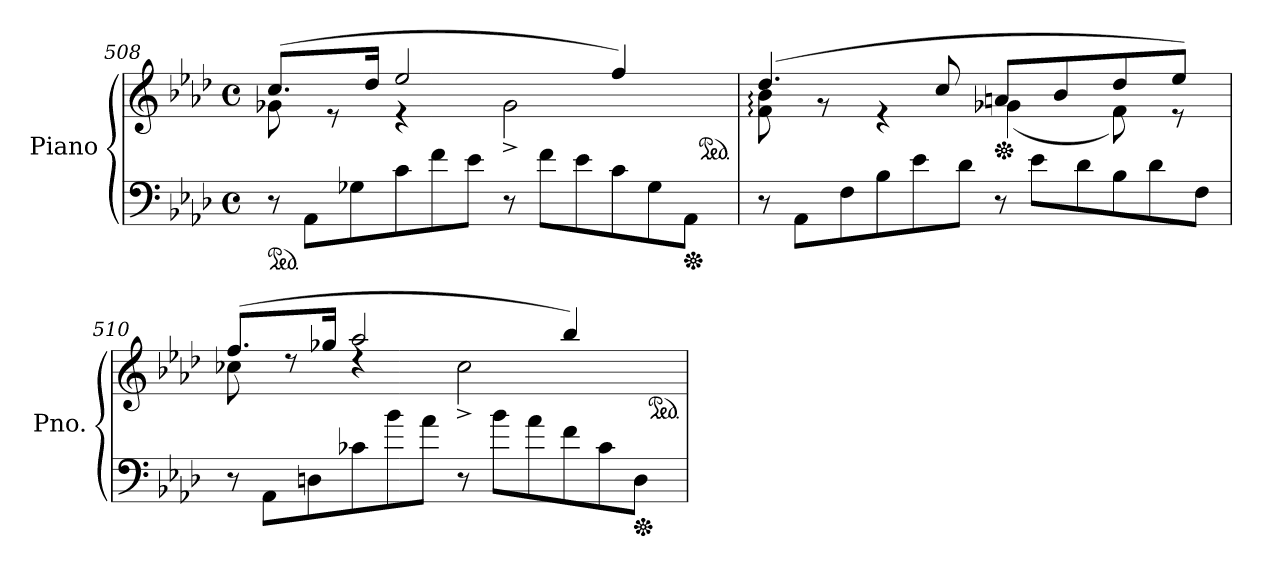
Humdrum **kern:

**kern	**kern
*part1	*part1
*staff2	*staff1
*I"Piano	*
*I'Pno.	*
*clefF4	*clefG2
*k[b-e-a-d-]	*k[b-e-a-d-]
*M4/4	*M4/4
*met(c)	*met(c)
*ped	*
*Xtuplet	*
=508	=508
*	*^
*	*	*^
12r	(8.cc/L	8g-X\	2.ryy
12AA-\L	.	.	.
.	.	8r	.
12G-X\	.	.	.
.	16dd-/Jk	.	.
12c\	2ee-/	4r	.
12f\	.	.	.
12e-\J	.	.	.
12r	.	2g-^\	.
12f\L	.	.	.
12e-\	.	.	.
12c\	4ff/)	.	8.reyy
12G-\	.	.	.
*Xped	*	*	*
12AA-\J	.	.	.
*	*ped	*	*
.	.	.	32f!LLLyy
.	.	.	32b-!JJJyy
*	*	*v	*v
=509	=509	=509
12r	(4.dd-/	8f\: 8b-\:
12AA-\L	.	.
.	.	8r
12F\	.	.
12B-\	.	4r
12e-\	.	.
.	8cc/	.
12d-\J	.	.
*	*Xped	*
12r	8an/L	(4g-X\
12e-\L	.	.
.	8b-/	.
12d-\	.	.
12B-\	8dd-/	8f\)
12d-\	.	.
.	8ee-/J)	8r
12F\J	.	.
!!LO:LB:g=z
=510	=510	=510
*	*	*^
12r	(8.ff/L	8cc-X\	2.rAyy
12AA-\L	.	.	.
.	.	8rdd	.
12Dn\	.	.	.
.	16gg-X/Jk	.	.
12c-X\	2aa-/	4rdd	.
12b-\	.	.	.
12a-\J	.	.	.
12r	.	2cc-^\	.
12b-\L	.	.	.
12a-\	.	.	.
12f\	4bb-/)	.	8.reyy
12c-\	.	.	.
*Xped	*	*	*
12D\J	.	.	.
*	*ped	*	*
.	.	.	32b-!LLLyy
.	.	.	32ee-!JJJyy
*	*v	*v	*v
=	=
*-	*-
